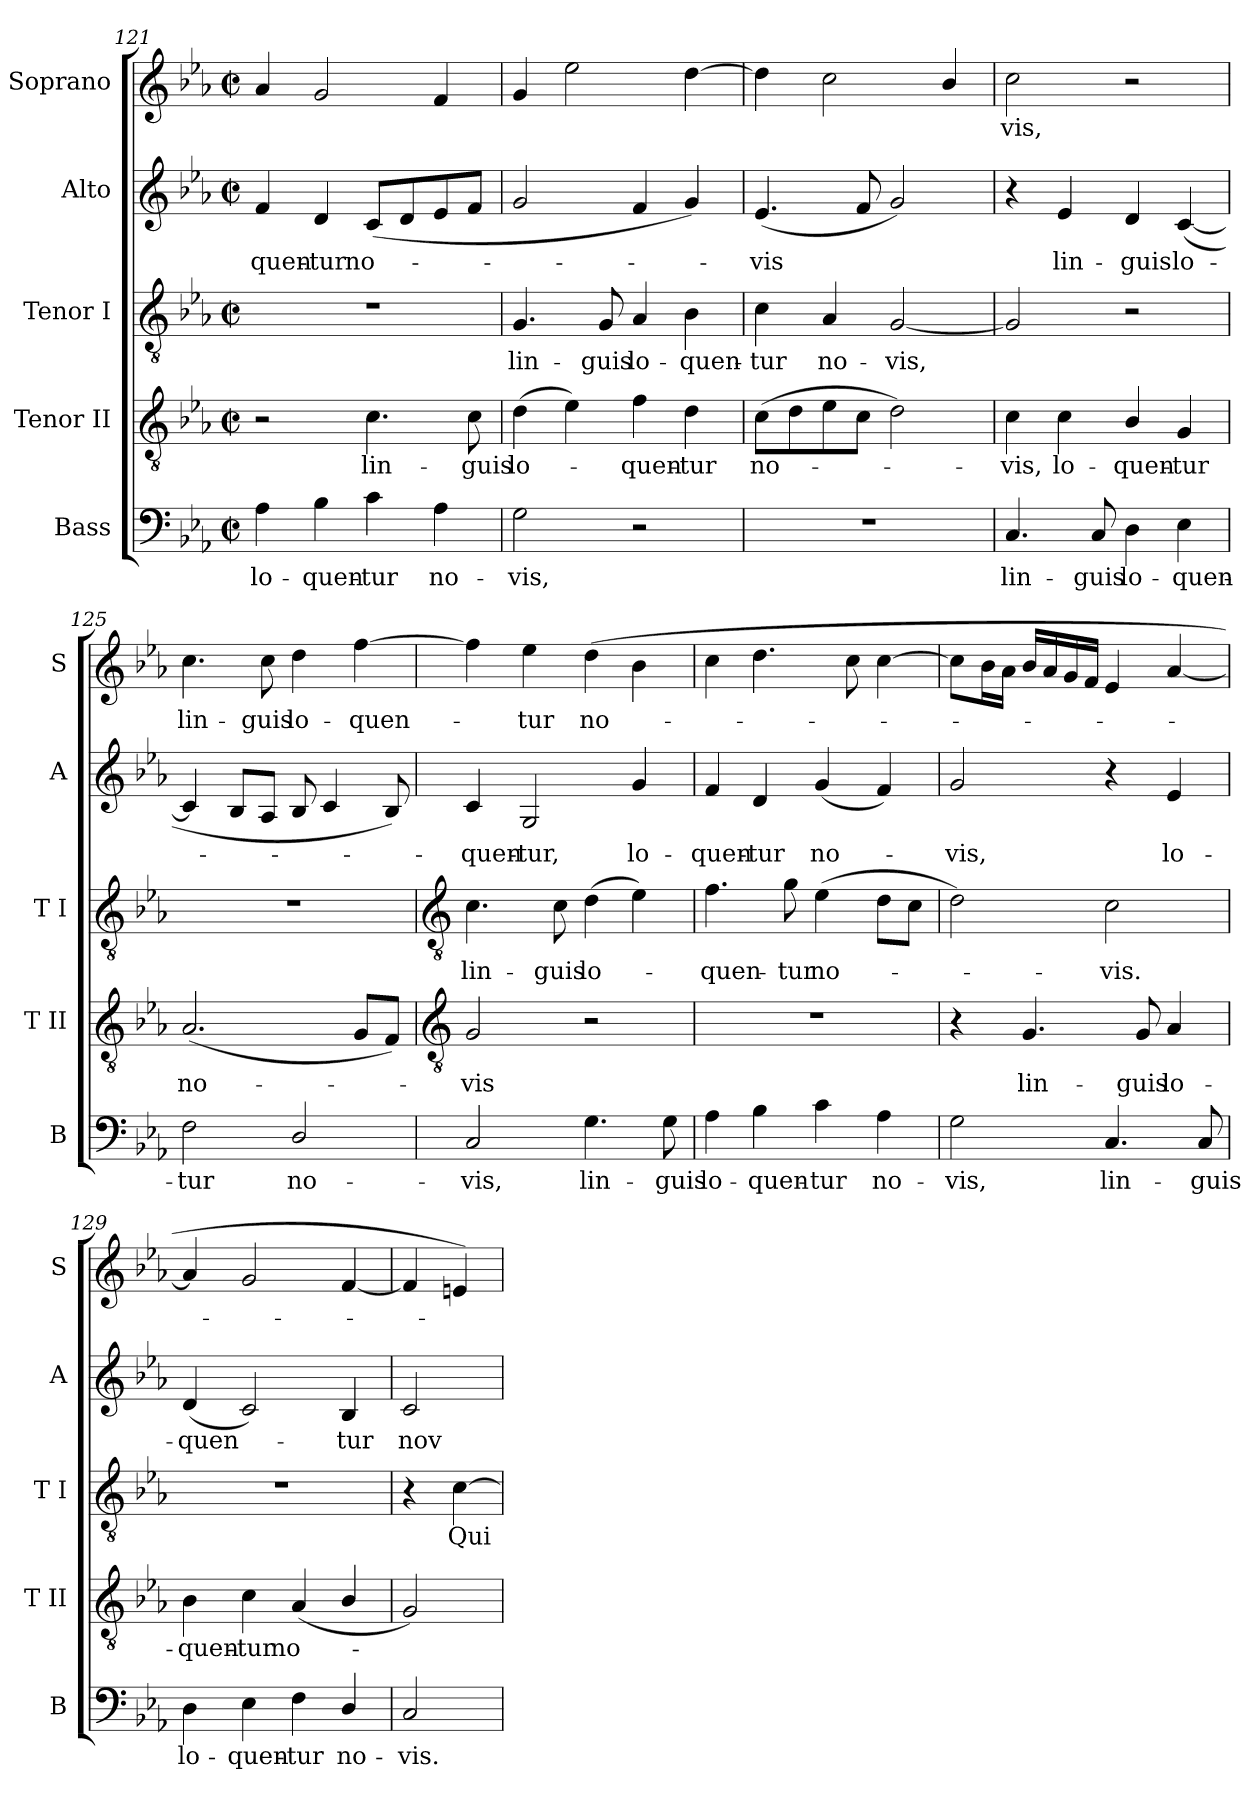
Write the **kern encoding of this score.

**kern	**text	**kern	**text	**kern	**text	**kern	**text	**kern	**text
*part5	*part5	*part4	*part4	*part3	*part3	*part2	*part2	*part1	*part1
*staff5	*staff5	*staff4	*staff4	*staff3	*staff3	*staff2	*staff2	*staff1	*staff1
*I"Bass	*	*I"Tenor II	*	*I"Tenor I	*	*I"Alto	*	*I"Soprano	*
*I'B	*	*I'T II	*	*I'T I	*	*I'A	*	*I'S	*
!!LO:LB:g=z
*clefF4	*	*clefGv2	*	*clefGv2	*	*clefG2	*	*clefG2	*
*k[b-e-a-]	*	*k[b-e-a-]	*	*k[b-e-a-]	*	*k[b-e-a-]	*	*k[b-e-a-]	*
*E-:	*	*E-:	*	*E-:	*	*E-:	*	*E-:	*
*M2/2	*	*M2/2	*	*M2/2	*	*M2/2	*	*M2/2	*
*met(c|)	*	*met(c|)	*	*met(c|)	*	*met(c|)	*	*met(c|)	*
=121	=121	=121	=121	=121	=121	=121	=121	=121	=121
!	!LO:LY:b	!	!	!	!	!	!LO:LY:b	!	!
4A-	lo-	2r	.	1r	.	4f	quen-	4a-	.
!	!LO:LY:b	!	!	!	!	!	!LO:LY:b	!	!
4B-	-quen-	.	.	.	.	4d	-tur	2g	.
!	!LO:LY:b	!	!LO:LY:b	!	!	!	!LO:LY:b	!	!
4c	-tur	4.c	lin-	.	.	(<8cL	no-	.	.
.	.	.	.	.	.	8d	.	.	.
!	!LO:LY:b	!	!	!	!	!	!	!	!
4A-	no-	.	.	.	.	8e-	.	4f	.
!	!	!	!LO:LY:b	!	!	!	!	!	!
.	.	8c	-guis	.	.	8fJ	.	.	.
=122	=122	=122	=122	=122	=122	=122	=122	=122	=122
!	!LO:LY:b	!	!LO:LY:b	!	!LO:LY:b	!	!	!	!
2G	-vis,	(>4d	lo-	4.G	lin-	2g	.	4g	.
.	.	4e-)	.	.	.	.	.	2ee-	.
!	!	!	!	!	!LO:LY:b	!	!	!	!
.	.	.	.	8G	-guis	.	.	.	.
!	!	!	!LO:LY:b	!	!LO:LY:b	!	!	!	!
2r	.	4f	quen-	4A-	lo-	4f	.	.	.
!	!	!	!LO:LY:b	!	!LO:LY:b	!	!	!	!
.	.	4d	-tur	4B-	-quen-	4g)	.	[4dd	.
=123	=123	=123	=123	=123	=123	=123	=123	=123	=123
!	!	!	!LO:LY:b	!	!LO:LY:b	!	!LO:LY:b	!	!
1r	.	(>8cL	no-	4c	-tur	(<4.e-	vis	4dd]	.
.	.	8d	.	.	.	.	.	.	.
!	!	!	!	!	!LO:LY:b	!	!	!	!
.	.	8e-	.	4A-	no-	.	.	2cc	.
.	.	8cJ	.	.	.	8f	.	.	.
!	!	!	!	!	!LO:LY:b	!	!	!	!
.	.	2d)	.	[2G	-vis,	2g)	.	.	.
.	.	.	.	.	.	.	.	4b-/	.
=124	=124	=124	=124	=124	=124	=124	=124	=124	=124
!	!LO:LY:b	!	!LO:LY:b	!	!	!	!	!	!LO:LY:b
4.C	lin-	4c	vis,	2G]	.	4r	.	2cc	vis,
!	!	!	!LO:LY:b	!	!	!	!LO:LY:b	!	!
.	.	4c	lo-	.	.	4e-	lin-	.	.
!	!LO:LY:b	!	!	!	!	!	!	!	!
8C	-guis	.	.	.	.	.	.	.	.
!	!LO:LY:b	!	!LO:LY:b	!	!	!	!LO:LY:b	!	!
4D	lo-	4B-/	-quen-	2r	.	4d	-guis	2r	.
!	!LO:LY:b	!	!LO:LY:b	!	!	!	!LO:LY:b	!	!
4E-	-quen-	4G	-tur	.	.	(<[4c	lo-	.	.
=125	=125	=125	=125	=125	=125	=125	=125	=125	=125
!	!LO:LY:b	!	!LO:LY:b	!	!	!	!	!	!LO:LY:b
2F	-tur	(<2.A-	no-	1r	.	4c]	.	4.cc	lin-
.	.	.	.	.	.	8B-L	.	.	.
!	!	!	!	!	!	!	!	!	!LO:LY:b
.	.	.	.	.	.	8A-J	.	8cc	-guis
!	!LO:LY:b	!	!	!	!	!	!	!	!LO:LY:b
2D/	no-	.	.	.	.	8B-	.	4dd	lo-
.	.	.	.	.	.	4c	.	.	.
!	!	!	!	!	!	!	!	!	!LO:LY:b
.	.	8GL	.	.	.	.	.	[4ff	-quen-
.	.	8FJ)	.	.	.	8B-)	.	.	.
!!LO:LB:g=z
=126	=126	=126	=126	=126	=126	=126	=126	=126	=126
*	*	*clefGv2	*	*clefGv2	*	*	*	*	*
!	!LO:LY:b	!	!LO:LY:b	!	!LO:LY:b	!	!LO:LY:b	!	!
2C	-vis,	2G	vis	4.c	lin-	4c	quen-	4ff]	.
!	!	!	!	!	!	!	!LO:LY:b	!	!LO:LY:b
.	.	.	.	.	.	2G	-tur,	4ee-	tur
!	!	!	!	!	!LO:LY:b	!	!	!	!
.	.	.	.	8c	-guis	.	.	.	.
!	!LO:LY:b	!	!	!	!LO:LY:b	!	!	!	!LO:LY:b
4.G	lin-	2r	.	(>4d	lo-	.	.	(>4dd	no-
!	!	!	!	!	!	!	!LO:LY:b	!	!
.	.	.	.	4e-)	.	4g	lo-	4b-	.
!	!LO:LY:b	!	!	!	!	!	!	!	!
8G	-guis	.	.	.	.	.	.	.	.
=127	=127	=127	=127	=127	=127	=127	=127	=127	=127
!	!LO:LY:b	!	!	!	!LO:LY:b	!	!LO:LY:b	!	!
4A-	lo-	1r	.	4.f	quen-	4f	-quen-	4cc	.
!	!LO:LY:b	!	!	!	!	!	!LO:LY:b	!	!
4B-	-quen-	.	.	.	.	4d	-tur	4.dd	.
!	!	!	!	!	!LO:LY:b	!	!	!	!
.	.	.	.	8g	-tur	.	.	.	.
!	!LO:LY:b	!	!	!	!LO:LY:b	!	!LO:LY:b	!	!
4c	-tur	.	.	(>4e-	no-	(<4g	no-	.	.
.	.	.	.	.	.	.	.	8cc	.
!	!LO:LY:b	!	!	!	!	!	!	!	!
4A-	no-	.	.	8dL	.	4f)	.	[4cc	.
.	.	.	.	8cJ	.	.	.	.	.
=128	=128	=128	=128	=128	=128	=128	=128	=128	=128
!	!LO:LY:b	!	!	!	!	!	!LO:LY:b	!	!
2G	-vis,	4r	.	2d)	.	2g	vis,	8ccL]	.
.	.	.	.	.	.	.	.	16b-L	.
.	.	.	.	.	.	.	.	16a-JJ	.
!	!	!	!LO:LY:b	!	!	!	!	!	!
.	.	4.G	lin-	.	.	.	.	16b-LL	.
.	.	.	.	.	.	.	.	16a-	.
.	.	.	.	.	.	.	.	16g	.
.	.	.	.	.	.	.	.	16fJJ	.
!	!LO:LY:b	!	!	!	!LO:LY:b	!	!	!	!
4.C	lin-	.	.	2c	vis.	4r	.	4e-	.
!	!	!	!LO:LY:b	!	!	!	!	!	!
.	.	8G	-guis	.	.	.	.	.	.
!	!	!	!LO:LY:b	!	!	!	!LO:LY:b	!	!
.	.	4A-	lo-	.	.	4e-	lo-	[4a-	.
!	!LO:LY:b	!	!	!	!	!	!	!	!
8C	-guis	.	.	.	.	.	.	.	.
=129	=129	=129	=129	=129	=129	=129	=129	=129	=129
!	!LO:LY:b	!	!LO:LY:b	!	!	!	!LO:LY:b	!	!
4D	lo-	4B-	-quen-	1r	.	(<4d	-quen-	4a-]	.
!	!LO:LY:b	!	!LO:LY:b	!	!	!	!	!	!
4E-	-quen-	4c	-tur	.	.	2c)	.	2g	.
!	!LO:LY:b	!	!LO:LY:b	!	!	!	!	!	!
4F	-tur	(<4A-	no-	.	.	.	.	.	.
!	!LO:LY:b	!	!	!	!	!	!LO:LY:b	!	!
4D/	no-	4B-/	.	.	.	4B-	tur	[4f	.
=130	=130	=130	=130	=130	=130	=130	=130	=130	=130
!	!LO:LY:b	!	!	!	!	!	!LO:LY:b	!	!
2C	-vis.	2G)	.	4r	.	2c	nov-	4f]	.
!	!	!	!	!	!LO:LY:b	!	!	!	!
.	.	.	.	[4c	Qui	.	.	4en)	.
=	=	=	=	=	=	=	=	=	=
*-	*-	*-	*-	*-	*-	*-	*-	*-	*-
